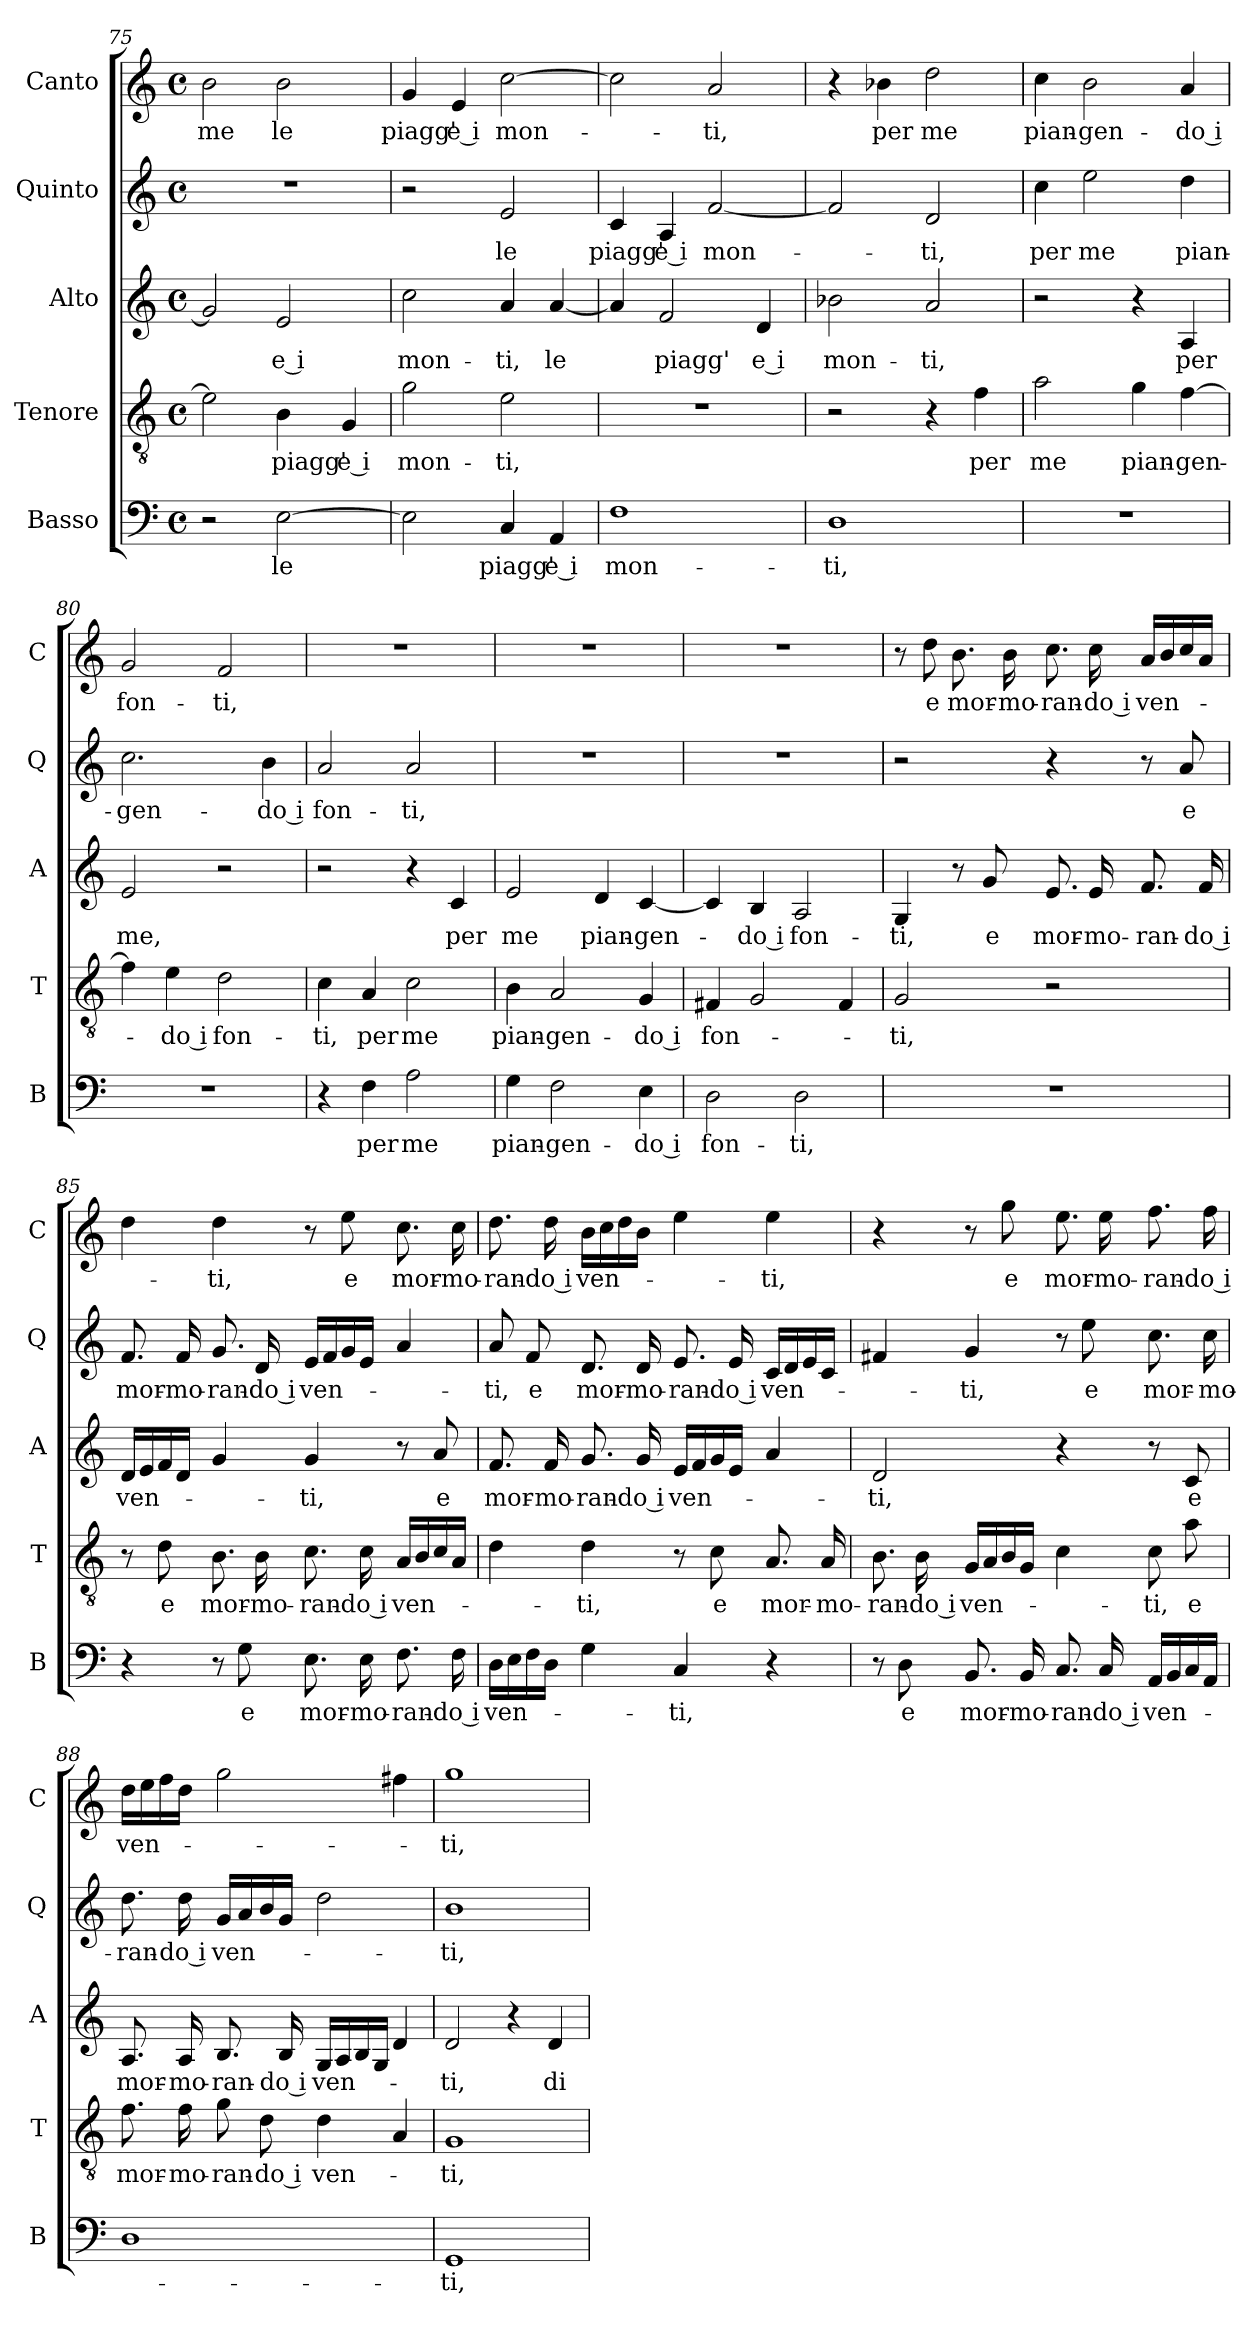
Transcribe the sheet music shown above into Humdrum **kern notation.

**kern	**text	**kern	**text	**kern	**text	**kern	**text	**kern	**text
*part5	*part5	*part4	*part4	*part3	*part3	*part2	*part2	*part1	*part1
*staff5	*staff5	*staff4	*staff4	*staff3	*staff3	*staff2	*staff2	*staff1	*staff1
*I"Basso	*	*I"Tenore	*	*I"Alto	*	*I"Quinto	*	*I"Canto	*
*I'B	*	*I'T	*	*I'A	*	*I'Q	*	*I'C	*
*clefF4	*	*clefGv2	*	*clefG2	*	*clefG2	*	*clefG2	*
*k[]	*	*k[]	*	*k[]	*	*k[]	*	*k[]	*
*C:	*	*C:	*	*C:	*	*C:	*	*C:	*
*M4/4	*	*M4/4	*	*M4/4	*	*M4/4	*	*M4/4	*
*met(c)	*	*met(c)	*	*met(c)	*	*met(c)	*	*met(c)	*
=75	=75	=75	=75	=75	=75	=75	=75	=75	=75
!	!	!	!	!	!	!	!	!	!LO:LY:b
2r	.	2e\]	.	2g/]	.	1r	.	2b\	me
!	!LO:LY:b	!	!LO:LY:b	!	!LO:LY:b	!	!	!	!LO:LY:b
[2E\	le	4B\	piagg'	2e/	e i	.	.	2b\	le
!	!	!	!LO:LY:b	!	!	!	!	!	!
.	.	4G/	e i	.	.	.	.	.	.
=76	=76	=76	=76	=76	=76	=76	=76	=76	=76
!	!	!	!LO:LY:b	!	!LO:LY:b	!	!	!	!LO:LY:b
2E\]	.	2g\	mon-	2cc\	mon-	2r	.	4g/	piagg'
!	!	!	!	!	!	!	!	!	!LO:LY:b
.	.	.	.	.	.	.	.	4e/	e i
!	!LO:LY:b	!	!LO:LY:b	!	!LO:LY:b	!	!LO:LY:b	!	!LO:LY:b
4C/	piagg'	2e\	-ti,	4a/	-ti,	2e/	le	[2cc\	mon-
!	!LO:LY:b	!	!	!	!LO:LY:b	!	!	!	!
4AA/	e i	.	.	[4a/	le	.	.	.	.
=77	=77	=77	=77	=77	=77	=77	=77	=77	=77
!	!LO:LY:b	!	!	!	!	!	!LO:LY:b	!	!
1F	mon-	1r	.	4a/]	.	4c/	piagg'	2cc\]	.
!	!	!	!	!	!LO:LY:b	!	!LO:LY:b	!	!
.	.	.	.	2f/	piagg'	4A/	e i	.	.
!	!	!	!	!	!	!	!LO:LY:b	!	!LO:LY:b
.	.	.	.	.	.	[2f/	mon-	2a/	-ti,
!	!	!	!	!	!LO:LY:b	!	!	!	!
.	.	.	.	4d/	e i	.	.	.	.
!!LO:LB:g=z
=78	=78	=78	=78	=78	=78	=78	=78	=78	=78
!	!LO:LY:b	!	!	!	!LO:LY:b	!	!	!	!
1D	-ti,	2r	.	2b-X\	mon-	2f/]	.	4r	.
!	!	!	!	!	!	!	!	!	!LO:LY:b
.	.	.	.	.	.	.	.	4b-X\	per
!	!	!	!	!	!LO:LY:b	!	!LO:LY:b	!	!LO:LY:b
.	.	4r	.	2a/	-ti,	2d/	-ti,	2dd\	me
!	!	!	!LO:LY:b	!	!	!	!	!	!
.	.	4f\	per	.	.	.	.	.	.
=79	=79	=79	=79	=79	=79	=79	=79	=79	=79
!	!	!	!LO:LY:b	!	!	!	!LO:LY:b	!	!LO:LY:b
1r	.	2a\	me	2r	.	4cc\	per	4cc\	pian-
!	!	!	!	!	!	!	!LO:LY:b	!	!LO:LY:b
.	.	.	.	.	.	2ee\	me	2b\	-gen-
!	!	!	!LO:LY:b	!	!	!	!	!	!
.	.	4g\	pian-	4r	.	.	.	.	.
!	!	!	!LO:LY:b	!	!LO:LY:b	!	!LO:LY:b	!	!LO:LY:b
.	.	[4f\	-gen-	4A/	per	4dd\	pian-	4a/	-do i
=80	=80	=80	=80	=80	=80	=80	=80	=80	=80
!	!	!	!	!	!LO:LY:b	!	!LO:LY:b	!	!LO:LY:b
1r	.	4f\]	.	2e/	me,	2.cc\	-gen-	2g/	fon-
!	!	!	!LO:LY:b	!	!	!	!	!	!
.	.	4e\	-do i	.	.	.	.	.	.
!	!	!	!LO:LY:b	!	!	!	!	!	!LO:LY:b
.	.	2d\	fon-	2r	.	.	.	2f/	-ti,
!	!	!	!	!	!	!	!LO:LY:b	!	!
.	.	.	.	.	.	4b\	-do i	.	.
=81	=81	=81	=81	=81	=81	=81	=81	=81	=81
!	!	!	!LO:LY:b	!	!	!	!LO:LY:b	!	!
4r	.	4c\	-ti,	2r	.	2a/	fon-	1r	.
!	!LO:LY:b	!	!LO:LY:b	!	!	!	!	!	!
4F\	per	4A/	per	.	.	.	.	.	.
!	!LO:LY:b	!	!LO:LY:b	!	!	!	!LO:LY:b	!	!
2A\	me	2c\	me	4r	.	2a/	-ti,	.	.
!	!	!	!	!	!LO:LY:b	!	!	!	!
.	.	.	.	4c/	per	.	.	.	.
=82	=82	=82	=82	=82	=82	=82	=82	=82	=82
!	!LO:LY:b	!	!LO:LY:b	!	!LO:LY:b	!	!	!	!
4G\	pian-	4B\	pian-	2e/	me	1r	.	1r	.
!	!LO:LY:b	!	!LO:LY:b	!	!	!	!	!	!
2F\	-gen-	2A/	-gen-	.	.	.	.	.	.
!	!	!	!	!	!LO:LY:b	!	!	!	!
.	.	.	.	4d/	pian-	.	.	.	.
!	!LO:LY:b	!	!LO:LY:b	!	!LO:LY:b	!	!	!	!
4E\	-do i	4G/	-do i	[4c/	-gen-	.	.	.	.
=83	=83	=83	=83	=83	=83	=83	=83	=83	=83
!	!LO:LY:b	!	!LO:LY:b	!	!	!	!	!	!
2D\	fon-	4F#X/	fon-	4c/]	.	1r	.	1r	.
!	!	!	!	!	!LO:LY:b	!	!	!	!
.	.	2G/	.	4B/	-do i	.	.	.	.
!	!LO:LY:b	!	!	!	!LO:LY:b	!	!	!	!
2D\	-ti,	.	.	2A/	fon-	.	.	.	.
.	.	4F#/	.	.	.	.	.	.	.
!!LO:LB:g=z
=84	=84	=84	=84	=84	=84	=84	=84	=84	=84
!	!	!	!LO:LY:b	!	!LO:LY:b	!	!	!	!
1r	.	2G/	-ti,	4G/	-ti,	2r	.	8r	.
!	!	!	!	!	!	!	!	!	!LO:LY:b
.	.	.	.	.	.	.	.	8dd\	e
!	!	!	!	!	!	!	!	!	!LO:LY:b
.	.	.	.	8r	.	.	.	8.b\	mor-
!	!	!	!	!	!LO:LY:b	!	!	!	!
.	.	.	.	8g/	e	.	.	.	.
!	!	!	!	!	!	!	!	!	!LO:LY:b
.	.	.	.	.	.	.	.	16b\	-mo-
!	!	!	!	!	!LO:LY:b	!	!	!	!LO:LY:b
.	.	2r	.	8.e/	mor-	4r	.	8.cc\	-ran-
!	!	!	!	!	!LO:LY:b	!	!	!	!LO:LY:b
.	.	.	.	16e/	-mo-	.	.	16cc\	-do i
!	!	!	!	!	!LO:LY:b	!	!	!	!LO:LY:b
.	.	.	.	8.f/	-ran-	8r	.	16a/LL	ven-
.	.	.	.	.	.	.	.	16b/	.
!	!	!	!	!	!	!	!LO:LY:b	!	!
.	.	.	.	.	.	8a/	e	16cc/	.
!	!	!	!	!	!LO:LY:b	!	!	!	!
.	.	.	.	16f/	-do i	.	.	16a/JJ	.
=85	=85	=85	=85	=85	=85	=85	=85	=85	=85
!	!	!	!	!	!LO:LY:b	!	!LO:LY:b	!	!
4r	.	8r	.	16d/LL	ven-	8.f/	mor-	4dd\	.
.	.	.	.	16e/	.	.	.	.	.
!	!	!	!LO:LY:b	!	!	!	!	!	!
.	.	8d\	e	16f/	.	.	.	.	.
!	!	!	!	!	!	!	!LO:LY:b	!	!
.	.	.	.	16d/JJ	.	16f/	-mo-	.	.
!	!	!	!LO:LY:b	!	!	!	!LO:LY:b	!	!LO:LY:b
8r	.	8.B\	mor-	4g/	.	8.g/	-ran-	4dd\	-ti,
!	!LO:LY:b	!	!	!	!	!	!	!	!
8G\	e	.	.	.	.	.	.	.	.
!	!	!	!LO:LY:b	!	!	!	!LO:LY:b	!	!
.	.	16B\	-mo-	.	.	16d/	-do i	.	.
!	!LO:LY:b	!	!LO:LY:b	!	!LO:LY:b	!	!LO:LY:b	!	!
8.E\	mor-	8.c\	-ran-	4g/	-ti,	16e/LL	ven-	8r	.
.	.	.	.	.	.	16f/	.	.	.
!	!	!	!	!	!	!	!	!	!LO:LY:b
.	.	.	.	.	.	16g/	.	8ee\	e
!	!LO:LY:b	!	!LO:LY:b	!	!	!	!	!	!
16E\	-mo-	16c\	-do i	.	.	16e/JJ	.	.	.
!	!LO:LY:b	!	!LO:LY:b	!	!	!	!	!	!LO:LY:b
8.F\	-ran-	16A/LL	ven-	8r	.	4a/	.	8.cc\	mor-
.	.	16B/	.	.	.	.	.	.	.
!	!	!	!	!	!LO:LY:b	!	!	!	!
.	.	16c/	.	8a/	e	.	.	.	.
!	!LO:LY:b	!	!	!	!	!	!	!	!LO:LY:b
16F\	-do i	16A/JJ	.	.	.	.	.	16cc\	-mo-
=86	=86	=86	=86	=86	=86	=86	=86	=86	=86
!	!LO:LY:b	!	!	!	!LO:LY:b	!	!LO:LY:b	!	!LO:LY:b
16D\LL	ven-	4d\	.	8.f/	mor-	8a/	-ti,	8.dd\	-ran-
16E\	.	.	.	.	.	.	.	.	.
!	!	!	!	!	!	!	!LO:LY:b	!	!
16F\	.	.	.	.	.	8f/	e	.	.
!	!	!	!	!	!LO:LY:b	!	!	!	!LO:LY:b
16D\JJ	.	.	.	16f/	-mo-	.	.	16dd\	-do i
!	!	!	!LO:LY:b	!	!LO:LY:b	!	!LO:LY:b	!	!LO:LY:b
4G\	.	4d\	-ti,	8.g/	-ran-	8.d/	mor-	16b\LL	ven-
.	.	.	.	.	.	.	.	16cc\	.
.	.	.	.	.	.	.	.	16dd\	.
!	!	!	!	!	!LO:LY:b	!	!LO:LY:b	!	!
.	.	.	.	16g/	-do i	16d/	-mo-	16b\JJ	.
!	!LO:LY:b	!	!	!	!LO:LY:b	!	!LO:LY:b	!	!
4C/	-ti,	8r	.	16e/LL	ven-	8.e/	-ran-	4ee\	.
.	.	.	.	16f/	.	.	.	.	.
!	!	!	!LO:LY:b	!	!	!	!	!	!
.	.	8c\	e	16g/	.	.	.	.	.
!	!	!	!	!	!	!	!LO:LY:b	!	!
.	.	.	.	16e/JJ	.	16e/	-do i	.	.
!	!	!	!LO:LY:b	!	!	!	!LO:LY:b	!	!LO:LY:b
4r	.	8.A/	mor-	4a/	.	16c/LL	ven-	4ee\	-ti,
.	.	.	.	.	.	16d/	.	.	.
.	.	.	.	.	.	16e/	.	.	.
!	!	!	!LO:LY:b	!	!	!	!	!	!
.	.	16A/	-mo-	.	.	16c/JJ	.	.	.
!!LO:PB:g=z
=87	=87	=87	=87	=87	=87	=87	=87	=87	=87
!	!	!	!LO:LY:b	!	!LO:LY:b	!	!	!	!
8r	.	8.B\	-ran-	2d/	-ti,	4f#X/	.	4r	.
!	!LO:LY:b	!	!	!	!	!	!	!	!
8D\	e	.	.	.	.	.	.	.	.
!	!	!	!LO:LY:b	!	!	!	!	!	!
.	.	16B\	-do i	.	.	.	.	.	.
!	!LO:LY:b	!	!LO:LY:b	!	!	!	!LO:LY:b	!	!
8.BB/	mor-	16G/LL	ven-	.	.	4g/	-ti,	8r	.
.	.	16A/	.	.	.	.	.	.	.
!	!	!	!	!	!	!	!	!	!LO:LY:b
.	.	16B/	.	.	.	.	.	8gg\	e
!	!LO:LY:b	!	!	!	!	!	!	!	!
16BB/	-mo-	16G/JJ	.	.	.	.	.	.	.
!	!LO:LY:b	!	!	!	!	!	!	!	!LO:LY:b
8.C/	-ran-	4c\	.	4r	.	8r	.	8.ee\	mor-
!	!	!	!	!	!	!	!LO:LY:b	!	!
.	.	.	.	.	.	8ee\	e	.	.
!	!LO:LY:b	!	!	!	!	!	!	!	!LO:LY:b
16C/	-do i	.	.	.	.	.	.	16ee\	-mo-
!	!LO:LY:b	!	!LO:LY:b	!	!	!	!LO:LY:b	!	!LO:LY:b
16AA/LL	ven-	8c\	-ti,	8r	.	8.cc\	mor-	8.ff\	-ran-
16BB/	.	.	.	.	.	.	.	.	.
!	!	!	!LO:LY:b	!	!LO:LY:b	!	!	!	!
16C/	.	8a\	e	8c/	e	.	.	.	.
!	!	!	!	!	!	!	!LO:LY:b	!	!LO:LY:b
16AA/JJ	.	.	.	.	.	16cc\	-mo-	16ff\	-do i
=88	=88	=88	=88	=88	=88	=88	=88	=88	=88
!	!	!	!LO:LY:b	!	!LO:LY:b	!	!LO:LY:b	!	!LO:LY:b
1D	.	8.f\	mor-	8.A/	mor-	8.dd\	-ran-	16dd\LL	ven-
.	.	.	.	.	.	.	.	16ee\	.
.	.	.	.	.	.	.	.	16ff\	.
!	!	!	!LO:LY:b	!	!LO:LY:b	!	!LO:LY:b	!	!
.	.	16f\	-mo-	16A/	-mo-	16dd\	-do i	16dd\JJ	.
!	!	!	!LO:LY:b	!	!LO:LY:b	!	!LO:LY:b	!	!
.	.	8g\	-ran-	8.B/	-ran-	16g/LL	ven-	2gg\	.
.	.	.	.	.	.	16a/	.	.	.
!	!	!	!LO:LY:b	!	!	!	!	!	!
.	.	8d\	-do i	.	.	16b/	.	.	.
!	!	!	!	!	!LO:LY:b	!	!	!	!
.	.	.	.	16B/	-do i	16g/JJ	.	.	.
!	!	!	!LO:LY:b	!	!LO:LY:b	!	!	!	!
.	.	4d\	ven-	16G/LL	ven-	2dd\	.	.	.
.	.	.	.	16A/	.	.	.	.	.
.	.	.	.	16B/	.	.	.	.	.
.	.	.	.	16G/JJ	.	.	.	.	.
.	.	4A/	.	4d/	.	.	.	4ff#X\	.
=89	=89	=89	=89	=89	=89	=89	=89	=89	=89
!	!LO:LY:b	!	!LO:LY:b	!	!LO:LY:b	!	!LO:LY:b	!	!LO:LY:b
1GG	-ti,	1G	-ti,	2d/	-ti,	1b	-ti,	1gg	-ti,
.	.	.	.	4r	.	.	.	.	.
!	!	!	!	!	!LO:LY:b	!	!	!	!
.	.	.	.	4d/	di-	.	.	.	.
=	=	=	=	=	=	=	=	=	=
*-	*-	*-	*-	*-	*-	*-	*-	*-	*-
